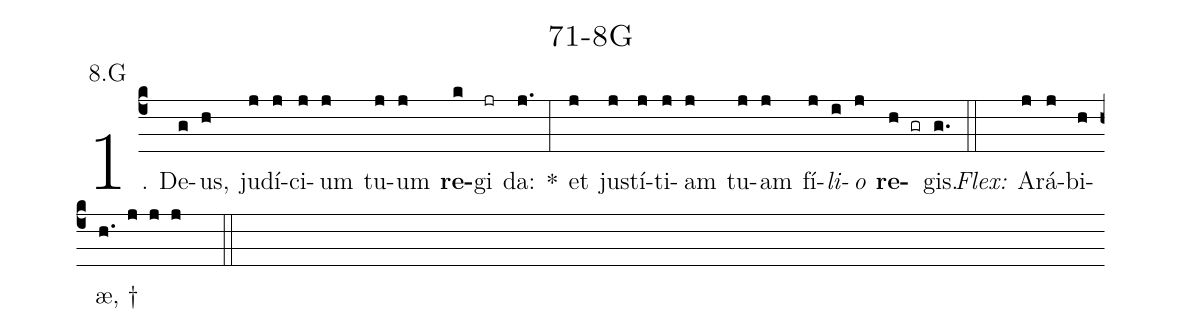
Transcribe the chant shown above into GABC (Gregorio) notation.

name: 71-8G;
annotation: 8.G;
%%
(c4)1. De(g)us,(h) ju(j)dí(j)ci(j)um(j) tu(j)um(j) <b>re</b>(k)gi(jr) da:(j.) *(:) et(j) jus(j)tí(j)ti(j)am(j) tu(j)am(j) fí(j)<i>li</i>(i)<i>o</i>(j) <b>re</b>(h gr)gis.(g.) (::)
<i>Flex:</i>()  A(j)rá(j)bi(h)æ, †(h. j j j  ::)
